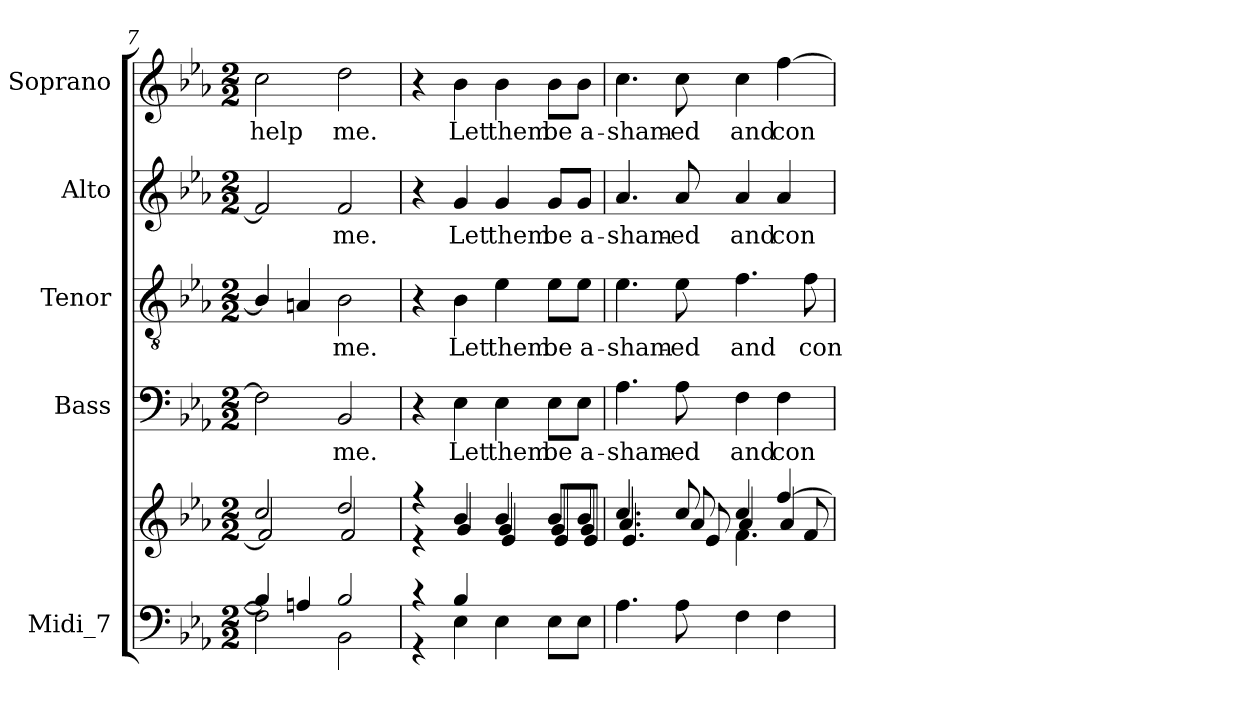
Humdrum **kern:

**kern	**kern	**kern	**text	**kern	**text	**kern	**text	**kern	**text
*part5	*part5	*part4	*part4	*part3	*part3	*part2	*part2	*part1	*part1
*staff6	*staff5	*staff4	*staff4	*staff3	*staff3	*staff2	*staff2	*staff1	*staff1
*I"Midi_7	*	*I"Bass	*	*I"Tenor	*	*I"Alto	*	*I"Soprano	*
*	*	*I'B	*	*I'T	*	*I'A	*	*I'S	*
*clefF4	*clefG2	*clefF4	*	*clefGv2	*	*clefG2	*	*clefG2	*
*k[b-e-a-]	*k[b-e-a-]	*k[b-e-a-]	*	*k[b-e-a-]	*	*k[b-e-a-]	*	*k[b-e-a-]	*
*E-:	*E-:	*E-:	*	*E-:	*	*E-:	*	*E-:	*
*M2/2	*M2/2	*M2/2	*	*M2/2	*	*M2/2	*	*M2/2	*
=7	=7	=7	=7	=7	=7	=7	=7	=7	=7
*^	*^	*	*	*	*	*	*	*	*
!	!	!	!	!	!	!	!	!	!	!	!LO:LY:b
4B-/]	2F\]	2cc/	2f/]	2F]	.	4B-/]	.	2f]	.	2cc	help
4An/	.	.	.	.	.	4An	.	.	.	.	.
!	!	!	!	!	!LO:LY:b	!	!LO:LY:b	!	!LO:LY:b	!	!LO:LY:b
2B-/	2BB-\	2dd/	2f/	2BB-	me.	2B-	me.	2f	me.	2dd	me.
=8	=8	=8	=8	=8	=8	=8	=8	=8	=8	=8	=8
*	*	*	*^	*	*	*	*	*	*	*	*
4r	4r	4r	4r	2ryy	4r	.	4r	.	4r	.	4r	.
!	!	!	!	!	!	!LO:LY:b	!	!LO:LY:b	!	!LO:LY:b	!	!LO:LY:b
4B-/	4E-\	4b-/	4g/	.	4E-	Let	4B-	Let	4g	Let	4b-	Let
!	!	!	!	!	!	!LO:LY:b	!	!LO:LY:b	!	!LO:LY:b	!	!LO:LY:b
2ryy	4E-\	4b-/	4g/	4e-/	4E-	them	4e-	them	4g	them	4b-	them
!	!	!	!	!	!	!LO:LY:b	!	!LO:LY:b	!	!LO:LY:b	!	!LO:LY:b
.	8E-\L	8b-/L	8g/L	8e-/L	8E-\L	be	8e-\L	be	8g/L	be	8b-\L	be
!	!	!	!	!	!	!LO:LY:b	!	!LO:LY:b	!	!LO:LY:b	!	!LO:LY:b
.	8E-\J	8b-/J	8g/J	8e-/J	8E-\J	a-	8e-\J	a-	8g/J	a-	8b-\J	a-
=9	=9	=9	=9	=9	=9	=9	=9	=9	=9	=9	=9	=9
!	!	!	!	!	!	!LO:LY:b	!	!LO:LY:b	!	!LO:LY:b	!	!LO:LY:b
*v	*v	*	*	*	*	*	*	*	*	*	*	*
4.A-\	4.cc/	4.a-/	4.e-/	4.A-	-sham-	4.e-	-sham-	4.a-	-sham-	4.cc	-sham-
!	!	!	!	!	!LO:LY:b	!	!LO:LY:b	!	!LO:LY:b	!	!LO:LY:b
8A-\	8cc/	8a-/	8e-/	8A-	-ed	8e-	-ed	8a-	-ed	8cc	-ed
!	!	!	!	!	!LO:LY:b	!	!LO:LY:b	!	!LO:LY:b	!	!LO:LY:b
4F\	4cc/	4a-/	4.f\	4F	and	4.f	and	4a-	and	4cc	and
!	!	!	!	!	!LO:LY:b	!	!	!	!LO:LY:b	!	!LO:LY:b
4F\	[4ff/	4a-/	.	4F	con-	.	.	4a-	con-	[4ff	con-
!	!	!	!	!	!	!	!LO:LY:b	!	!	!	!
.	.	.	8f/	.	.	8f	con-	.	.	.	.
*	*v	*v	*v	*	*	*	*	*	*	*	*
=	=	=	=	=	=	=	=	=	=
*-	*-	*-	*-	*-	*-	*-	*-	*-	*-
